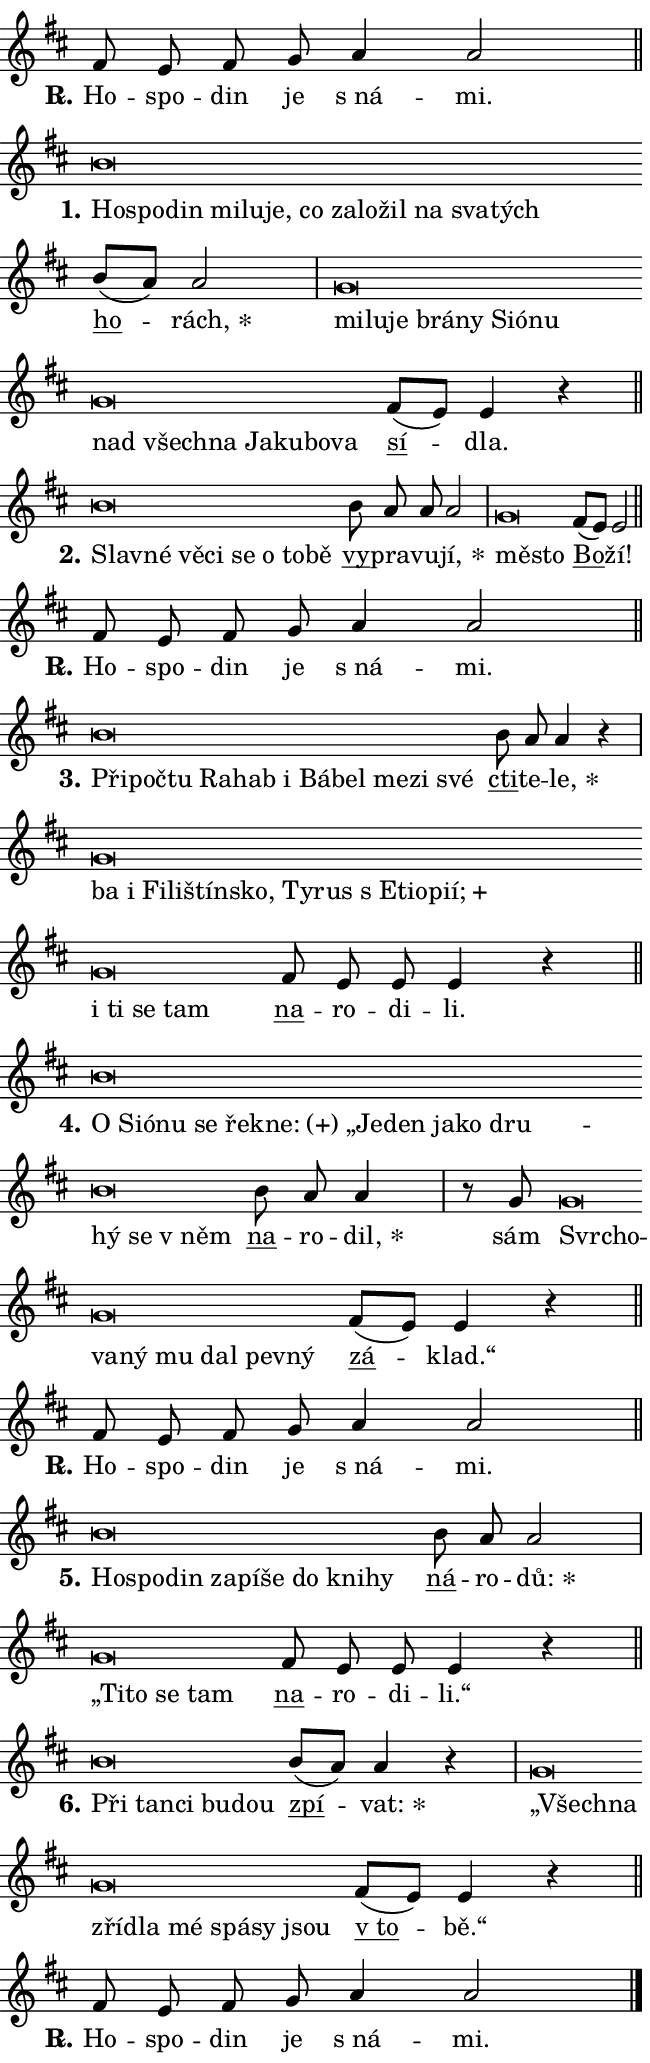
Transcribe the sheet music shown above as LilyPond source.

\version "2.24.0"
\header { tagline = "" }
\paper {
  indent = 0\cm
  top-margin = 0\cm
  right-margin = 0.13\cm % to fit lyric hyphens
  bottom-margin = 0\cm
  left-margin = 0\cm
  paper-width = 11\cm
  page-breaking = #ly:one-page-breaking
  system-system-spacing.basic-distance = #11
  score-system-spacing.basic-distance = #11
  ragged-last = ##f
}


%% Author: Thomas Morley
%% https://lists.gnu.org/archive/html/lilypond-user/2020-05/msg00002.html
#(define (line-position grob)
"Returns position of @var[grob} in current system:
   @code{'start}, if at first time-step
   @code{'end}, if at last time-step
   @code{'middle} otherwise
"
  (let* ((col (ly:item-get-column grob))
         (ln (ly:grob-object col 'left-neighbor))
         (rn (ly:grob-object col 'right-neighbor))
         (col-to-check-left (if (ly:grob? ln) ln col))
         (col-to-check-right (if (ly:grob? rn) rn col))
         (break-dir-left
           (and
             (ly:grob-property col-to-check-left 'non-musical #f)
             (ly:item-break-dir col-to-check-left)))
         (break-dir-right
           (and
             (ly:grob-property col-to-check-right 'non-musical #f)
             (ly:item-break-dir col-to-check-right))))
        (cond ((eqv? 1 break-dir-left) 'start)
              ((eqv? -1 break-dir-right) 'end)
              (else 'middle))))

#(define (tranparent-at-line-position vctor)
  (lambda (grob)
  "Relying on @code{line-position} select the relevant enry from @var{vctor}.
Used to determine transparency,"
    (case (line-position grob)
      ((end) (not (vector-ref vctor 0)))
      ((middle) (not (vector-ref vctor 1)))
      ((start) (not (vector-ref vctor 2))))))

noteHeadBreakVisibility =
#(define-music-function (break-visibility)(vector?)
"Makes @code{NoteHead}s transparent relying on @var{break-visibility}"
#{
  \override NoteHead.transparent =
    #(tranparent-at-line-position break-visibility)
#})

#(define delete-ledgers-for-transparent-note-heads
  (lambda (grob)
    "Reads whether a @code{NoteHead} is transparent.
If so this @code{NoteHead} is removed from @code{'note-heads} from
@var{grob}, which is supposed to be @code{LedgerLineSpanner}.
As a result ledgers are not printed for this @code{NoteHead}"
    (let* ((nhds-array (ly:grob-object grob 'note-heads))
           (nhds-list
             (if (ly:grob-array? nhds-array)
                 (ly:grob-array->list nhds-array)
                 '()))
           ;; Relies on the transparent-property being done before
           ;; Staff.LedgerLineSpanner.after-line-breaking is executed.
           ;; This is fragile ...
           (to-keep
             (remove
               (lambda (nhd)
                 (ly:grob-property nhd 'transparent #f))
               nhds-list)))
      ;; TODO find a better method to iterate over grob-arrays, similiar
      ;; to filter/remove etc for lists
      ;; For now rebuilt from scratch
      (set! (ly:grob-object grob 'note-heads)  '())
      (for-each
        (lambda (nhd)
          (ly:pointer-group-interface::add-grob grob 'note-heads nhd))
        to-keep))))

squashNotes = {
  \override NoteHead.X-extent = #'(-0.2 . 0.2)
  \override NoteHead.Y-extent = #'(-0.75 . 0)
  \override NoteHead.stencil =
    #(lambda (grob)
       (let ((pos (ly:grob-property grob 'staff-position)))
         (begin
           (if (< pos -7) (display "ERROR: Lower brevis then expected\n") (display ""))
           (if (<= pos -6) ly:text-interface::print ly:note-head::print))))
}
unSquashNotes = {
  \revert NoteHead.X-extent
  \revert NoteHead.Y-extent
  \revert NoteHead.stencil
}

hideNotes = \noteHeadBreakVisibility #begin-of-line-visible
unHideNotes = \noteHeadBreakVisibility #all-visible

% work-around for resetting accidentals
% https://lilypond.org/doc/v2.23/Documentation/notation/displaying-rhythms#unmetered-music
cadenzaMeasure = {
  \cadenzaOff
  \partial 1024 s1024
  \cadenzaOn
}

#(define-markup-command (accent layout props text) (markup?)
  "Underline accented syllable"
  (interpret-markup layout props
    #{\markup \override #'(offset . 4.3) \underline { #text }#}))

responsum = \markup \concat {
  "R" \hspace #-1.05 \path #0.1 #'((moveto 0 0.07) (lineto 0.9 0.8)) \hspace #0.05 "."
}

spaceSize = #0.6828661417322834 % exact space size for TeX Gyre Schola

\layout {
  \context {
    \Staff
    \remove "Time_signature_engraver"
    \override LedgerLineSpanner.after-line-breaking = #delete-ledgers-for-transparent-note-heads
  }
  \context {
    \Lyrics {
      \override LyricSpace.minimum-distance = \spaceSize
      \override LyricText.font-name = #"TeX Gyre Schola"
      \override LyricText.font-size = 1
      \override StanzaNumber.font-name = #"TeX Gyre Schola Bold"
      \override StanzaNumber.font-size = 1
    }
  }
  \context {
    \Score 
    \override NoteHead.text =
      #(lambda (grob) 
        (let ((pos (ly:grob-property grob 'staff-position)))
          #{\markup {
            \combine
              \halign #-0.55 \raise #(if (= pos -6) 0 0.5) \override #'(thickness . 2) \draw-line #'(3.2 . 0)
              \musicglyph "noteheads.sM1"
          }#}))
  }
}

% magnetic-lyrics.ily
%
%   written by
%     Jean Abou Samra <jean@abou-samra.fr>
%     Werner Lemberg <wl@gnu.org>
%
%   adapted by
%     Jiri Hon <jiri.hon@gmail.com>
%
% Version 2022-Apr-15

% https://www.mail-archive.com/lilypond-user@gnu.org/msg149350.html

#(define (Left_hyphen_pointer_engraver context)
   "Collect syllable-hyphen-syllable occurrences in lyrics and store
them in properties.  This engraver only looks to the left.  For
example, if the lyrics input is @code{foo -- bar}, it does the
following.

@itemize @bullet
@item
Set the @code{text} property of the @code{LyricHyphen} grob between
@q{foo} and @q{bar} to @code{foo}.

@item
Set the @code{left-hyphen} property of the @code{LyricText} grob with
text @q{foo} to the @code{LyricHyphen} grob between @q{foo} and
@q{bar}.
@end itemize

Use this auxiliary engraver in combination with the
@code{lyric-@/text::@/apply-@/magnetic-@/offset!} hook."
   (let ((hyphen #f)
         (text #f))
     (make-engraver
      (acknowledgers
       ((lyric-syllable-interface engraver grob source-engraver)
        (set! text grob)))
      (end-acknowledgers
       ((lyric-hyphen-interface engraver grob source-engraver)
        ;(when (not (grob::has-interface grob 'lyric-space-interface))
          (set! hyphen grob)));)
      ((stop-translation-timestep engraver)
       (when (and text hyphen)
         (ly:grob-set-object! text 'left-hyphen hyphen))
       (set! text #f)
       (set! hyphen #f)))))

#(define (lyric-text::apply-magnetic-offset! grob)
   "If the space between two syllables is less than the value in
property @code{LyricText@/.details@/.squash-threshold}, move the right
syllable to the left so that it gets concatenated with the left
syllable.

Use this function as a hook for
@code{LyricText@/.after-@/line-@/breaking} if the
@code{Left_@/hyphen_@/pointer_@/engraver} is active."
   (let ((hyphen (ly:grob-object grob 'left-hyphen #f)))
     (when hyphen
       (let ((left-text (ly:spanner-bound hyphen LEFT)))
         (when (grob::has-interface left-text 'lyric-syllable-interface)
           (let* ((common (ly:grob-common-refpoint grob left-text X))
                  (this-x-ext (ly:grob-extent grob common X))
                  (left-x-ext
                   (begin
                     ;; Trigger magnetism for left-text.
                     (ly:grob-property left-text 'after-line-breaking)
                     (ly:grob-extent left-text common X)))
                  ;; `delta` is the gap width between two syllables.
                  (delta (- (interval-start this-x-ext)
                            (interval-end left-x-ext)))
                  (details (ly:grob-property grob 'details))
                  (threshold (assoc-get 'squash-threshold details 0.2)))
             (when (< delta threshold)
               (let* (;; We have to manipulate the input text so that
                      ;; ligatures crossing syllable boundaries are not
                      ;; disabled.  For languages based on the Latin
                      ;; script this is essentially a beautification.
                      ;; However, for non-Western scripts it can be a
                      ;; necessity.
                      (lt (ly:grob-property left-text 'text))
                      (rt (ly:grob-property grob 'text))
                      (is-space (grob::has-interface hyphen 'lyric-space-interface))
                      (space (if is-space " " ""))
                      (extra-delta (if is-space spaceSize 0))
                      ;; Append new syllable.
                      (ltrt-space (if (and (string? lt) (string? rt))
                                (string-append lt space rt)
                                (make-concat-markup (list lt space rt))))
                      ;; Right-align `ltrt` to the right side.
                      (ltrt-space-markup (grob-interpret-markup
                               grob
                               (make-translate-markup
                                (cons (interval-length this-x-ext) 0)
                                (make-right-align-markup ltrt-space)))))
                 (begin
                   ;; Don't print `left-text`.
                   (ly:grob-set-property! left-text 'stencil #f)
                   ;; Set text and stencil (which holds all collected
                   ;; syllables so far) and shift it to the left.
                   (ly:grob-set-property! grob 'text ltrt-space)
                   (ly:grob-set-property! grob 'stencil ltrt-space-markup)
                   (ly:grob-translate-axis! grob (- (- delta extra-delta)) X))))))))))


#(define (lyric-hyphen::displace-bounds-first grob)
   ;; Make very sure this callback isn't triggered too early.
   (let ((left (ly:spanner-bound grob LEFT))
         (right (ly:spanner-bound grob RIGHT)))
     (ly:grob-property left 'after-line-breaking)
     (ly:grob-property right 'after-line-breaking)
     (ly:lyric-hyphen::print grob)))

squashThreshold = #0.4

\layout {
  \context {
    \Lyrics
    \consists #Left_hyphen_pointer_engraver
    \override LyricText.after-line-breaking =
      #lyric-text::apply-magnetic-offset!
    \override LyricHyphen.stencil = #lyric-hyphen::displace-bounds-first
    \override LyricText.details.squash-threshold = \squashThreshold
    \override LyricHyphen.minimum-distance = 0
    \override LyricHyphen.minimum-length = \squashThreshold
  }
}

squashText = \override LyricText.details.squash-threshold = 9999
unSquashText = \override LyricText.details.squash-threshold = \squashThreshold

leftText = \override LyricText.self-alignment-X = #LEFT
unLeftText = \revert LyricText.self-alignment-X

starOffset = #(lambda (grob) 
                (let ((x_offset (ly:self-alignment-interface::aligned-on-x-parent grob)))
                  (if (= x_offset 0) 0 (+ x_offset 1.2))))

star = #(define-music-function (syllable)(string?)
"Append star separator at the end of a syllable"
#{
  \once \override LyricText.X-offset = #starOffset
  \lyricmode { \markup {
    #syllable
    \override #'((font-name . "TeX Gyre Schola Bold")) \hspace #0.2 \lower #0.65 \larger "*"
  } }
#})

starAccent = #(define-music-function (syllable)(string?)
"Append star separator at the end of a syllable and make accent"
#{
  \once \override LyricText.X-offset = #starOffset
  \lyricmode { \markup {
    \accent #syllable
    \override #'((font-name . "TeX Gyre Schola Bold")) \hspace #0.2 \lower #0.65 \larger "*"
  } }
#})

breath = #(define-music-function (syllable)(string?)
"Append breathing indicator at the end of a syllable"
#{
  \lyricmode { \markup { #syllable "+" } }
#})

optionalBreath = #(define-music-function (syllable)(string?)
"Append optional breathing indicator at the end of a syllable"
#{
  \lyricmode { \markup { #syllable "(+)" } }
#})


\score {
    <<
        \new Voice = "melody" { \cadenzaOn \key d \major \relative { fis'8 e fis g a4 a2 \cadenzaMeasure \bar "||" \break } }
        \new Lyrics \lyricsto "melody" { \lyricmode { \set stanza = \responsum
Ho -- spo -- din je "s ná" -- mi. } }
    >>
    \layout {}
}

\score {
    <<
        \new Voice = "melody" { \cadenzaOn \key d \major \relative { \squashNotes b'\breve*1/16 \hideNotes \breve*1/16 \bar "" \breve*1/16 \bar "" \breve*1/16 \bar "" \breve*1/16 \bar "" \breve*1/16 \bar "" \breve*1/16 \bar "" \breve*1/16 \bar "" \breve*1/16 \bar "" \breve*1/16 \bar "" \breve*1/16 \bar "" \breve*1/16 \breve*1/16 \bar "" \unHideNotes \unSquashNotes \bar "" b8[( a)] a2 \cadenzaMeasure \bar "|" \squashNotes g\breve*1/16 \hideNotes \breve*1/16 \bar "" \breve*1/16 \bar "" \breve*1/16 \bar "" \breve*1/16 \bar "" \breve*1/16 \bar "" \breve*1/16 \bar "" \breve*1/16 \bar "" \breve*1/16 \bar "" \breve*1/16 \bar "" \breve*1/16 \bar "" \breve*1/16 \bar "" \breve*1/16 \bar "" \breve*1/16 \breve*1/16 \bar "" \unHideNotes \unSquashNotes \bar "" fis8[( e)] e4 r \cadenzaMeasure \bar "||" \break } }
        \new Lyrics \lyricsto "melody" { \lyricmode { \set stanza = "1."
\leftText Ho -- \squashText spo -- din mi -- lu -- je, co za -- lo -- žil na sva -- tých \unLeftText \unSquashText \markup \accent ho -- \star rách, \leftText mi -- \squashText lu -- je brá -- ny Si -- ó -- nu nad všech -- na Ja -- ku -- bo -- va \unLeftText \unSquashText \markup \accent sí -- dla. } }
    >>
    \layout {}
}

\score {
    <<
        \new Voice = "melody" { \cadenzaOn \key d \major \relative { \squashNotes b'\breve*1/16 \hideNotes \breve*1/16 \bar "" \breve*1/16 \bar "" \breve*1/16 \bar "" \breve*1/16 \bar "" \breve*1/16 \bar "" \breve*1/16 \breve*1/16 \bar "" \unHideNotes \unSquashNotes \bar "" b8 a a a2 \cadenzaMeasure \bar "|" \squashNotes g\breve*1/16 \hideNotes \breve*1/16 \bar "" \unHideNotes \unSquashNotes \bar "" fis8[( e)] e2 \cadenzaMeasure \bar "||" \break } }
        \new Lyrics \lyricsto "melody" { \lyricmode { \set stanza = "2."
\leftText Slav -- \squashText né vě -- ci se o to -- bě \unLeftText \unSquashText \markup \accent vy -- pra -- vu -- \star jí, \leftText mě -- \squashText sto \unLeftText \unSquashText \markup \accent Bo -- ží! } }
    >>
    \layout {}
}

\score {
    <<
        \new Voice = "melody" { \cadenzaOn \key d \major \relative { fis'8 e fis g a4 a2 \cadenzaMeasure \bar "||" \break } }
        \new Lyrics \lyricsto "melody" { \lyricmode { \set stanza = \responsum
Ho -- spo -- din je "s ná" -- mi. } }
    >>
    \layout {}
}

\score {
    <<
        \new Voice = "melody" { \cadenzaOn \key d \major \relative { \squashNotes b'\breve*1/16 \hideNotes \breve*1/16 \bar "" \breve*1/16 \bar "" \breve*1/16 \bar "" \breve*1/16 \bar "" \breve*1/16 \bar "" \breve*1/16 \bar "" \breve*1/16 \bar "" \breve*1/16 \bar "" \breve*1/16 \breve*1/16 \bar "" \unHideNotes \unSquashNotes \bar "" b8 a a4 r \cadenzaMeasure \bar "|" \squashNotes g\breve*1/16 \hideNotes \breve*1/16 \bar "" \breve*1/16 \bar "" \breve*1/16 \bar "" \breve*1/16 \bar "" \breve*1/16 \bar "" \breve*1/16 \bar "" \breve*1/16 \bar "" \breve*1/16 \bar "" \breve*1/16 \bar "" \breve*1/16 \bar "" \breve*1/16 \bar "" \breve*1/16 \bar "" \breve*1/16 \breve*1/16 \bar "" \unHideNotes \unSquashNotes \bar "" fis8 e e e4 r \cadenzaMeasure \bar "||" \break } }
        \new Lyrics \lyricsto "melody" { \lyricmode { \set stanza = "3."
\leftText Při -- \squashText poč -- tu Ra -- hab i Bá -- bel me -- zi své \unLeftText \unSquashText \markup \accent cti -- te -- \star le, \leftText ba \squashText i Fi -- li -- štín -- sko, Ty -- rus "s E" -- tio -- \breath "pií;" i ti se tam \unLeftText \unSquashText \markup \accent na -- ro -- di -- li. } }
    >>
    \layout {}
}

\score {
    <<
        \new Voice = "melody" { \cadenzaOn \key d \major \relative { \squashNotes b'\breve*1/16 \hideNotes \breve*1/16 \bar "" \breve*1/16 \bar "" \breve*1/16 \bar "" \breve*1/16 \bar "" \breve*1/16 \bar "" \breve*1/16 \bar "" \breve*1/16 \bar "" \breve*1/16 \bar "" \breve*1/16 \bar "" \breve*1/16 \bar "" \breve*1/16 \bar "" \breve*1/16 \bar "" \breve*1/16 \breve*1/16 \bar "" \unHideNotes \unSquashNotes \bar "" b8 a a4 \cadenzaMeasure \bar "|" r8 g8 \squashNotes g\breve*1/16 \hideNotes \breve*1/16 \bar "" \breve*1/16 \bar "" \breve*1/16 \bar "" \breve*1/16 \bar "" \breve*1/16 \bar "" \breve*1/16 \breve*1/16 \bar "" \unHideNotes \unSquashNotes \bar "" fis8[( e)] e4 r \cadenzaMeasure \bar "||" \break } }
        \new Lyrics \lyricsto "melody" { \lyricmode { \set stanza = "4."
\leftText O \squashText Si -- ó -- nu se řek -- \optionalBreath ne: „Je -- den ja -- ko dru -- hý se "v něm" \unLeftText \unSquashText \markup \accent na -- ro -- \star dil, sám \leftText Svr -- \squashText cho -- va -- ný mu dal pev -- ný \unLeftText \unSquashText \markup \accent zá -- klad.“ } }
    >>
    \layout {}
}

\score {
    <<
        \new Voice = "melody" { \cadenzaOn \key d \major \relative { fis'8 e fis g a4 a2 \cadenzaMeasure \bar "||" \break } }
        \new Lyrics \lyricsto "melody" { \lyricmode { \set stanza = \responsum
Ho -- spo -- din je "s ná" -- mi. } }
    >>
    \layout {}
}

\score {
    <<
        \new Voice = "melody" { \cadenzaOn \key d \major \relative { \squashNotes b'\breve*1/16 \hideNotes \breve*1/16 \bar "" \breve*1/16 \bar "" \breve*1/16 \bar "" \breve*1/16 \bar "" \breve*1/16 \bar "" \breve*1/16 \bar "" \breve*1/16 \breve*1/16 \bar "" \unHideNotes \unSquashNotes \bar "" b8 a a2 \cadenzaMeasure \bar "|" \squashNotes g\breve*1/16 \hideNotes \breve*1/16 \bar "" \breve*1/16 \breve*1/16 \bar "" \unHideNotes \unSquashNotes \bar "" fis8 e e e4 r \cadenzaMeasure \bar "||" \break } }
        \new Lyrics \lyricsto "melody" { \lyricmode { \set stanza = "5."
\leftText Ho -- \squashText spo -- din za -- pí -- še do kni -- hy \unLeftText \unSquashText \markup \accent ná -- ro -- \star dů: \leftText „Ti -- \squashText to se tam \unLeftText \unSquashText \markup \accent na -- ro -- di -- li.“ } }
    >>
    \layout {}
}

\score {
    <<
        \new Voice = "melody" { \cadenzaOn \key d \major \relative { \squashNotes b'\breve*1/16 \hideNotes \breve*1/16 \bar "" \breve*1/16 \bar "" \breve*1/16 \breve*1/16 \bar "" \unHideNotes \unSquashNotes \bar "" b8[( a)] a4 r \cadenzaMeasure \bar "|" \squashNotes g\breve*1/16 \hideNotes \breve*1/16 \bar "" \breve*1/16 \bar "" \breve*1/16 \bar "" \breve*1/16 \bar "" \breve*1/16 \bar "" \breve*1/16 \breve*1/16 \bar "" \unHideNotes \unSquashNotes \bar "" fis8[( e)] e4 r \cadenzaMeasure \bar "||" \break } }
        \new Lyrics \lyricsto "melody" { \lyricmode { \set stanza = "6."
\leftText Při \squashText tan -- ci bu -- dou \unLeftText \unSquashText \markup \accent zpí -- \star vat: \leftText „Všech -- \squashText na zří -- dla mé spá -- sy jsou \unLeftText \unSquashText \markup \accent "v to" -- bě.“ } }
    >>
    \layout {}
}

\score {
    <<
        \new Voice = "melody" { \cadenzaOn \key d \major \relative { fis'8 e fis g a4 a2 \cadenzaMeasure \bar "||" \break } \bar "|." }
        \new Lyrics \lyricsto "melody" { \lyricmode { \set stanza = \responsum
Ho -- spo -- din je "s ná" -- mi. } }
    >>
    \layout {}
}
